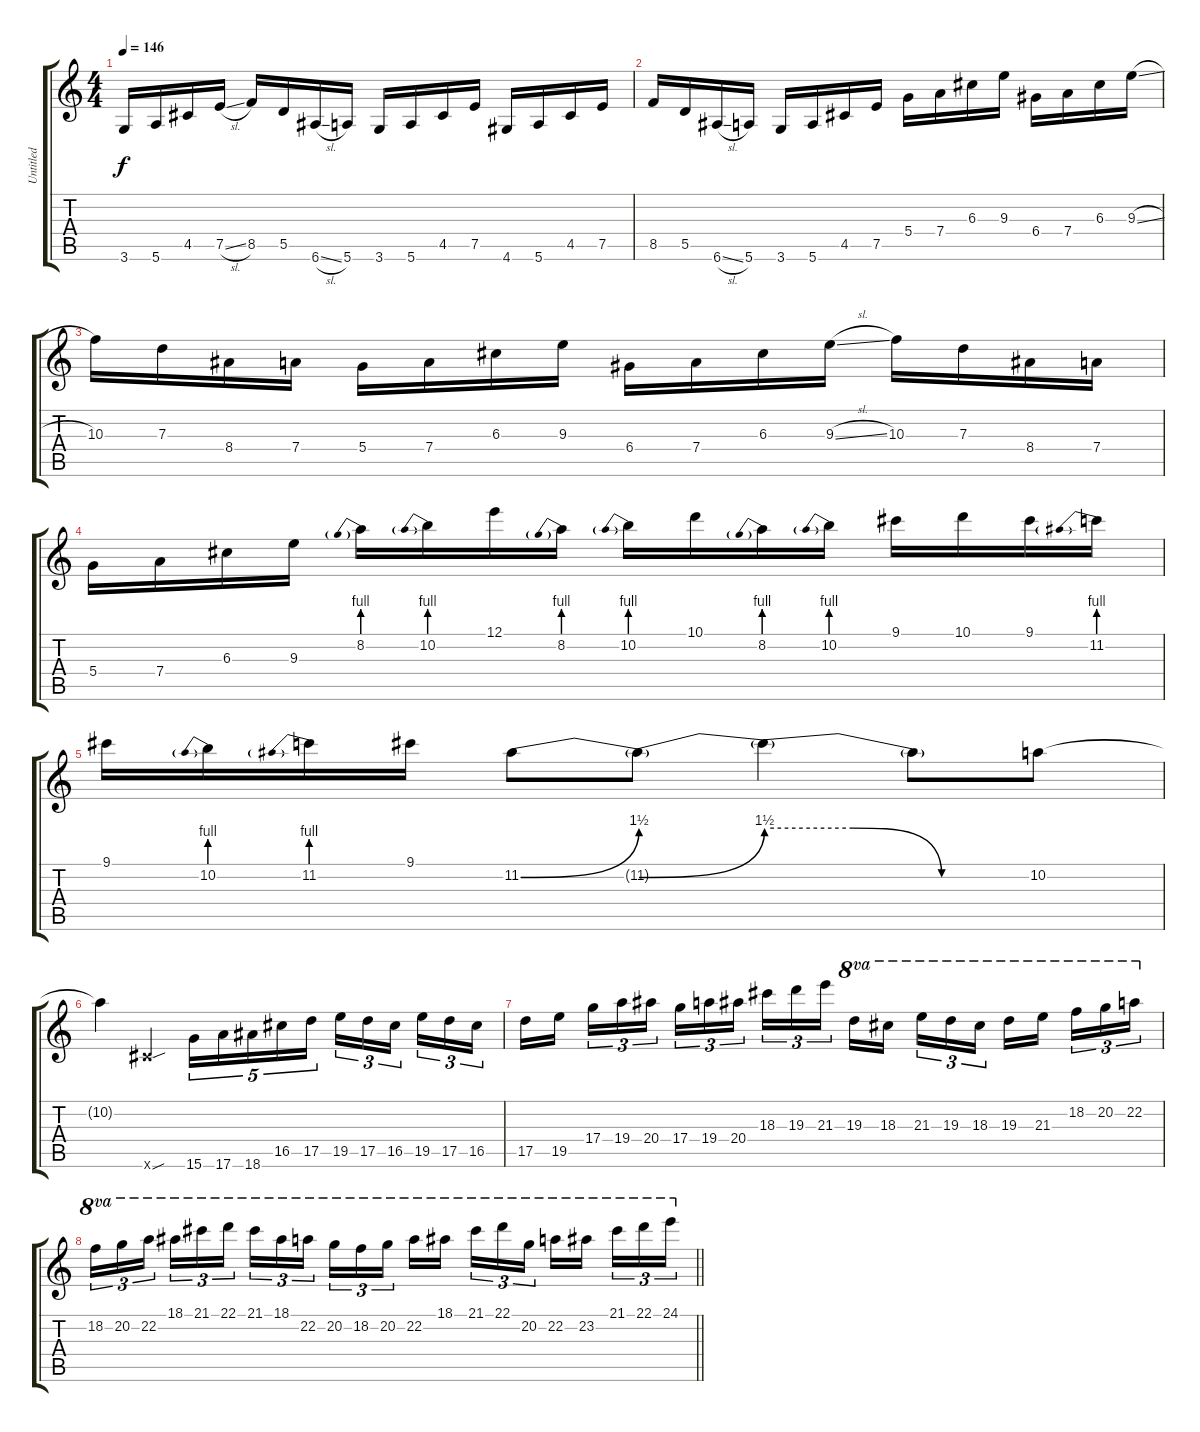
\track ("Untitled" "Untitled") {instrument overdrivenguitar}
\staff {score tabs}
\tuning (E4 B3 G3 D3 A2 E2) {hide}
\ts (4 4)
\tempo 146
\clef g2
\ks c
3.6.16{dy f} 5.6.16 4.5.16 7.5{sl}.16 8.5.16 5.5.16 6.6{sl}.16 5.6.16 3.6.16 5.6.16 4.5.16 7.5.16 4.6.16 5.6.16 4.5.16 7.5.16 |
8.5.16 5.5.16 6.6{sl}.16 5.6.16 3.6.16 5.6.16 4.5.16 7.5.16 5.4.16 7.4.16 6.3.16 9.3.16 6.4.16 7.4.16 6.3.16 9.3{sl}.16 |
10.3.16 7.3.16 8.4.16 7.4.16 5.4.16 7.4.16 6.3.16 9.3.16 6.4.16 7.4.16 6.3.16 9.3{sl}.16 10.3.16 7.3.16 8.4.16 7.4.16 |
5.4.16 7.4.16 6.3.16 9.3.16 8.2{be (prebend 0 4 60 4)}.16 10.2{be (prebend 0 4 60 4)}.16 12.1.16 8.2{be (prebend 0 4 60 4)}.16 10.2{be (prebend 0 4 60 4)}.16 10.1.16 8.2{be (prebend 0 4 60 4)}.16 10.2{be (prebend 0 4 60 4)}.16 9.1.16 10.1.16 9.1.16 11.2{be (prebend 0 4 60 4)}.16 |
9.1.16 10.2{be (prebend 0 4 60 4)}.16 11.2{be (prebend 0 4 60 4)}.16 9.1.16 11.2{be (bend 0 0 60 6)}.8 11.2{be (bend 0 0 60 6) t}.8 11.2{be (custom 0 6 20 6 40 0 60 0) t}.4 11.2{t}.8 10.2.8 |
10.2{t}.4 9.6{sou x}.4 15.6.16{tu (5 4)} 17.6.16{tu (5 4)} 18.6.16{tu (5 4)} 16.5.16{tu (5 4)} 17.5.16{tu (5 4)} 19.5.16{tu (3 2)} 17.5.16{tu (3 2)} 16.5.16{tu (3 2) beam splitsecondary} 19.5.16{tu (3 2)} 17.5.16{tu (3 2)} 16.5.16{tu (3 2)} |
17.5.16 19.5.16{beam splitsecondary} 17.4.16{tu (3 2)} 19.4.16{tu (3 2)} 20.4.16{tu (3 2)} 17.4.16{tu (3 2)} 19.4.16{tu (3 2)} 20.4.16{tu (3 2) beam splitsecondary} 18.3.16{tu (3 2)} 19.3.16{tu (3 2)} 21.3.16{tu (3 2)} 19.3.16{ot 8va} 18.3.16{ot 8va beam splitsecondary} 21.3.16{tu (3 2) ot 8va} 19.3.16{tu (3 2) ot 8va} 18.3.16{tu (3 2) ot 8va} 19.3.16{ot 8va} 21.3.16{ot 8va beam splitsecondary} 18.2.16{tu (3 2) ot 8va} 20.2.16{tu (3 2) ot 8va} 22.2.16{tu (3 2) ot 8va} |
\barLineRight lightlight
18.2.16{tu (3 2) ot 8va} 20.2.16{tu (3 2) ot 8va} 22.2.16{tu (3 2) ot 8va beam splitsecondary} 18.1.16{tu (3 2) ot 8va} 21.1.16{tu (3 2) ot 8va} 22.1.16{tu (3 2) ot 8va} 21.1.16{tu (3 2) ot 8va} 18.1.16{tu (3 2) ot 8va} 22.2.16{tu (3 2) ot 8va beam splitsecondary} 20.2.16{tu (3 2) ot 8va} 18.2.16{tu (3 2) ot 8va} 20.2.16{tu (3 2) ot 8va} 22.2.16{ot 8va} 18.1.16{ot 8va beam splitsecondary} 21.1.16{tu (3 2) ot 8va} 22.1.16{tu (3 2) ot 8va} 20.2.16{tu (3 2) ot 8va} 22.2.16{ot 8va} 23.2.16{ot 8va beam splitsecondary} 21.1.16{tu (3 2) ot 8va} 22.1.16{tu (3 2) ot 8va} 24.1.16{tu (3 2) ot 8va}
